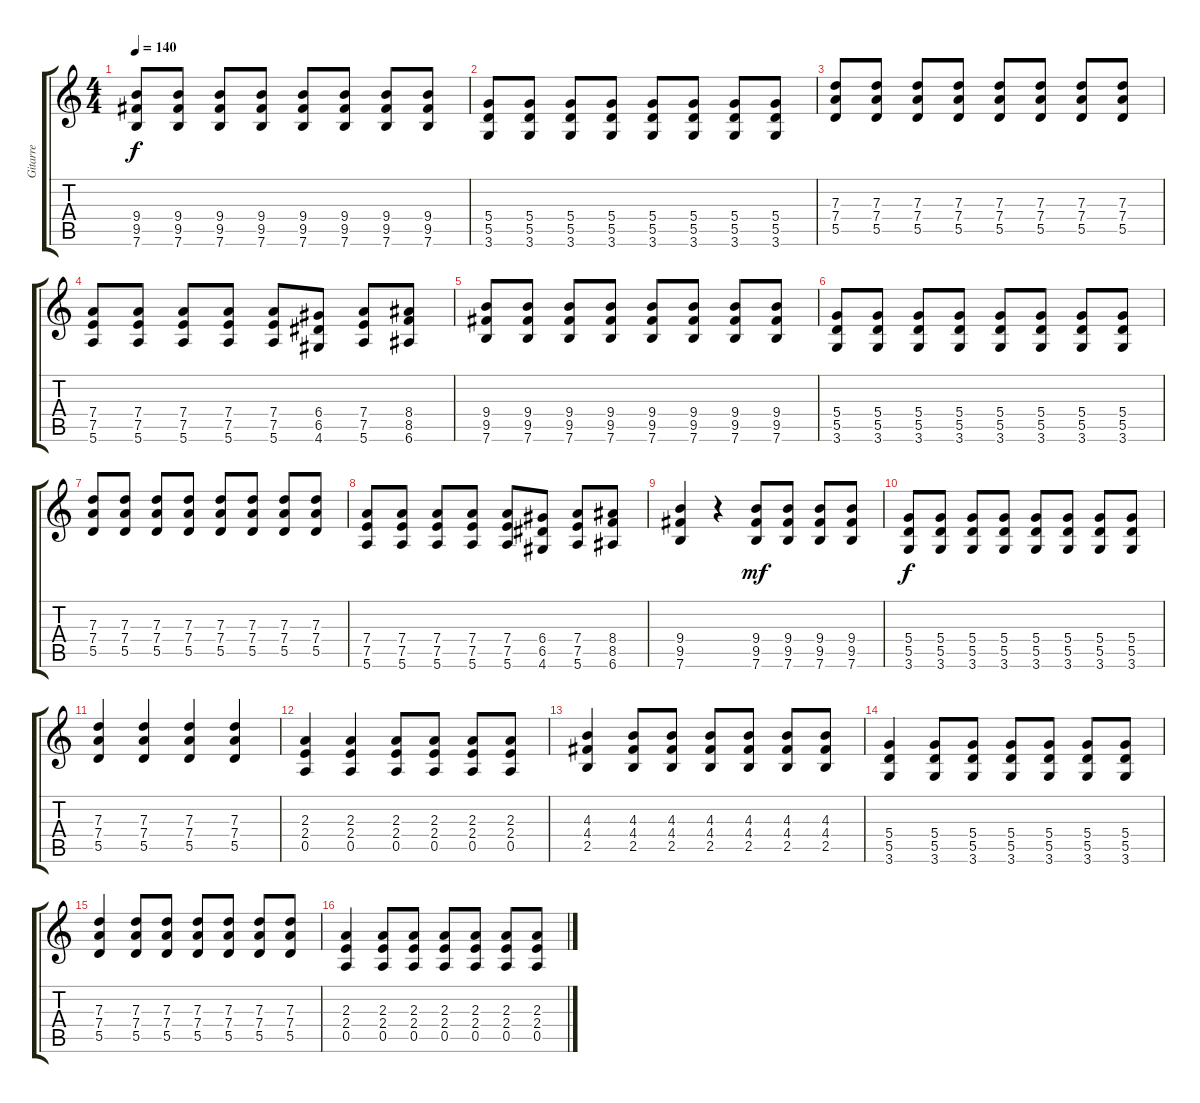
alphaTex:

\track ("Gitarre" "Gitarre") {instrument overdrivenguitar}
\staff {score tabs}
\tuning (E4 B3 G3 D3 A2 E2) {hide}
\ts (4 4)
\tempo 140
\clef g2
\ks c
(9.4 9.5 7.6).8{dy f} (9.4 9.5 7.6).8 (9.4 9.5 7.6).8 (9.4 9.5 7.6).8 (9.4 9.5 7.6).8 (9.4 9.5 7.6).8 (9.4 9.5 7.6).8 (9.4 9.5 7.6).8 |
(5.4 5.5 3.6).8 (5.4 5.5 3.6).8 (5.4 5.5 3.6).8 (5.4 5.5 3.6).8 (5.4 5.5 3.6).8 (5.4 5.5 3.6).8 (5.4 5.5 3.6).8 (5.4 5.5 3.6).8 |
(7.3 7.4 5.5).8 (7.3 7.4 5.5).8 (7.3 7.4 5.5).8 (7.3 7.4 5.5).8 (7.3 7.4 5.5).8 (7.3 7.4 5.5).8 (7.3 7.4 5.5).8 (7.3 7.4 5.5).8 |
(7.4 7.5 5.6).8 (7.4 7.5 5.6).8 (7.4 7.5 5.6).8 (7.4 7.5 5.6).8 (7.4 7.5 5.6).8 (6.4 6.5 4.6).8 (7.4 7.5 5.6).8 (8.4 8.5 6.6).8 |
(9.4 9.5 7.6).8 (9.4 9.5 7.6).8 (9.4 9.5 7.6).8 (9.4 9.5 7.6).8 (9.4 9.5 7.6).8 (9.4 9.5 7.6).8 (9.4 9.5 7.6).8 (9.4 9.5 7.6).8 |
(5.4 5.5 3.6).8 (5.4 5.5 3.6).8 (5.4 5.5 3.6).8 (5.4 5.5 3.6).8 (5.4 5.5 3.6).8 (5.4 5.5 3.6).8 (5.4 5.5 3.6).8 (5.4 5.5 3.6).8 |
(7.3 7.4 5.5).8 (7.3 7.4 5.5).8 (7.3 7.4 5.5).8 (7.3 7.4 5.5).8 (7.3 7.4 5.5).8 (7.3 7.4 5.5).8 (7.3 7.4 5.5).8 (7.3 7.4 5.5).8 |
(7.4 7.5 5.6).8 (7.4 7.5 5.6).8 (7.4 7.5 5.6).8 (7.4 7.5 5.6).8 (7.4 7.5 5.6).8 (6.4 6.5 4.6).8 (7.4 7.5 5.6).8 (8.4 8.5 6.6).8 |
(9.4 9.5 7.6).4 r.4 (9.4 9.5 7.6).8{dy mf} (9.4 9.5 7.6).8 (9.4 9.5 7.6).8 (9.4 9.5 7.6).8 |
(5.4 5.5 3.6).8{dy f} (5.4 5.5 3.6).8 (5.4 5.5 3.6).8 (5.4 5.5 3.6).8 (5.4 5.5 3.6).8 (5.4 5.5 3.6).8 (5.4 5.5 3.6).8 (5.4 5.5 3.6).8 |
(7.3 7.4 5.5).4 (7.3 7.4 5.5).4 (7.3 7.4 5.5).4 (7.3 7.4 5.5).4 |
(2.3 2.4 0.5).4 (2.3 2.4 0.5).4 (2.3 2.4 0.5).8 (2.3 2.4 0.5).8 (2.3 2.4 0.5).8 (2.3 2.4 0.5).8 |
(4.3 4.4 2.5).4 (4.3 4.4 2.5).8 (4.3 4.4 2.5).8 (4.3 4.4 2.5).8 (4.3 4.4 2.5).8 (4.3 4.4 2.5).8 (4.3 4.4 2.5).8 |
(5.4 5.5 3.6).4 (5.4 5.5 3.6).8 (5.4 5.5 3.6).8 (5.4 5.5 3.6).8 (5.4 5.5 3.6).8 (5.4 5.5 3.6).8 (5.4 5.5 3.6).8 |
(7.3 7.4 5.5).4 (7.3 7.4 5.5).8 (7.3 7.4 5.5).8 (7.3 7.4 5.5).8 (7.3 7.4 5.5).8 (7.3 7.4 5.5).8 (7.3 7.4 5.5).8 |
(2.3 2.4 0.5).4 (2.3 2.4 0.5).8 (2.3 2.4 0.5).8 (2.3 2.4 0.5).8 (2.3 2.4 0.5).8 (2.3 2.4 0.5).8 (2.3 2.4 0.5).8
